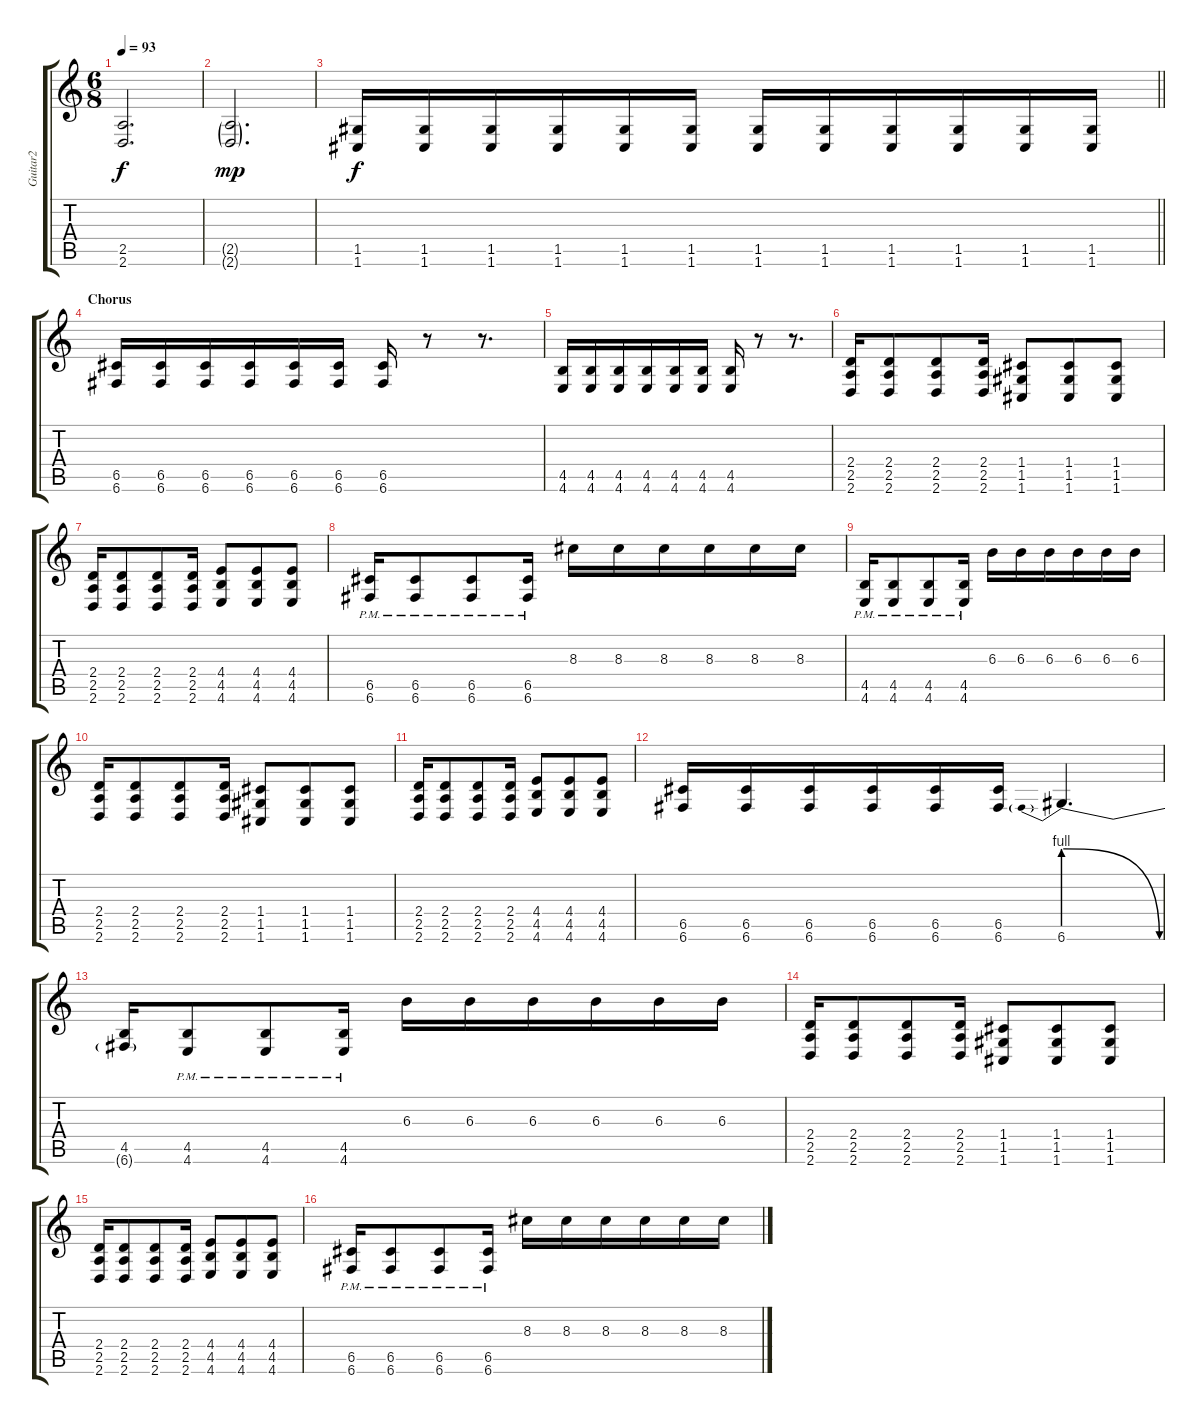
\track ("Guitar2" "Guitar2") {instrument distortionguitar}
\staff {score tabs}
\tuning (D4 A3 F3 C3 G2 C2) {hide}
\ts (6 8)
\tempo 93
\clef g2
\ks c
(2.5{t} 2.6{t}).2{d dy f} |
(2.5{g} 2.6{g}).2{d dy mp} |
\barLineRight lightlight
(1.5 1.6).16{dy f} (1.5 1.6).16 (1.5 1.6).16 (1.5 1.6).16 (1.5 1.6).16 (1.5 1.6).16 (1.5 1.6).16 (1.5 1.6).16 (1.5 1.6).16 (1.5 1.6).16 (1.5 1.6).16 (1.5 1.6).16 |
\section ("" "Chorus")
(6.5 6.6).16 (6.5 6.6).16 (6.5 6.6).16 (6.5 6.6).16 (6.5 6.6).16 (6.5 6.6).16 (6.5 6.6).16 r.8 r.8{d} |
(4.5 4.6).16 (4.5 4.6).16 (4.5 4.6).16 (4.5 4.6).16 (4.5 4.6).16 (4.5 4.6).16 (4.5 4.6).16 r.8 r.8{d} |
(2.4 2.5 2.6).16 (2.4 2.5 2.6).8 (2.4 2.5 2.6).8 (2.4 2.5 2.6).16 (1.4 1.5 1.6).8 (1.4 1.5 1.6).8 (1.4 1.5 1.6).8 |
(2.4 2.5 2.6).16 (2.4 2.5 2.6).8 (2.4 2.5 2.6).8 (2.4 2.5 2.6).16 (4.4 4.5 4.6).8 (4.4 4.5 4.6).8 (4.4 4.5 4.6).8 |
(6.5{pm} 6.6{pm}).16 (6.5{pm} 6.6{pm}).8 (6.5{pm} 6.6{pm}).8 (6.5{pm} 6.6{pm}).16 8.3.16 8.3.16 8.3.16 8.3.16 8.3.16 8.3.16 |
(4.5{pm} 4.6{pm}).16 (4.5{pm} 4.6{pm}).8 (4.5{pm} 4.6{pm}).8 (4.5{pm} 4.6{pm}).16 6.3.16 6.3.16 6.3.16 6.3.16 6.3.16 6.3.16 |
(2.4 2.5 2.6).16 (2.4 2.5 2.6).8 (2.4 2.5 2.6).8 (2.4 2.5 2.6).16 (1.4 1.5 1.6).8 (1.4 1.5 1.6).8 (1.4 1.5 1.6).8 |
(2.4 2.5 2.6).16 (2.4 2.5 2.6).8 (2.4 2.5 2.6).8 (2.4 2.5 2.6).16 (4.4 4.5 4.6).8 (4.4 4.5 4.6).8 (4.4 4.5 4.6).8 |
(6.5 6.6).16 (6.5 6.6).16 (6.5 6.6).16 (6.5 6.6).16 (6.5 6.6).16 (6.5 6.6).16 6.6{be (prebendrelease 0 4 60 0)}.4{d} |
(4.5 6.6{t}).16 (4.5{pm} 4.6{pm}).8 (4.5{pm} 4.6{pm}).8 (4.5{pm} 4.6{pm}).16 6.3.16 6.3.16 6.3.16 6.3.16 6.3.16 6.3.16 |
(2.4 2.5 2.6).16 (2.4 2.5 2.6).8 (2.4 2.5 2.6).8 (2.4 2.5 2.6).16 (1.4 1.5 1.6).8 (1.4 1.5 1.6).8 (1.4 1.5 1.6).8 |
(2.4 2.5 2.6).16 (2.4 2.5 2.6).8 (2.4 2.5 2.6).8 (2.4 2.5 2.6).16 (4.4 4.5 4.6).8 (4.4 4.5 4.6).8 (4.4 4.5 4.6).8 |
(6.5{pm} 6.6{pm}).16 (6.5{pm} 6.6{pm}).8 (6.5{pm} 6.6{pm}).8 (6.5{pm} 6.6{pm}).16 8.3.16 8.3.16 8.3.16 8.3.16 8.3.16 8.3.16
